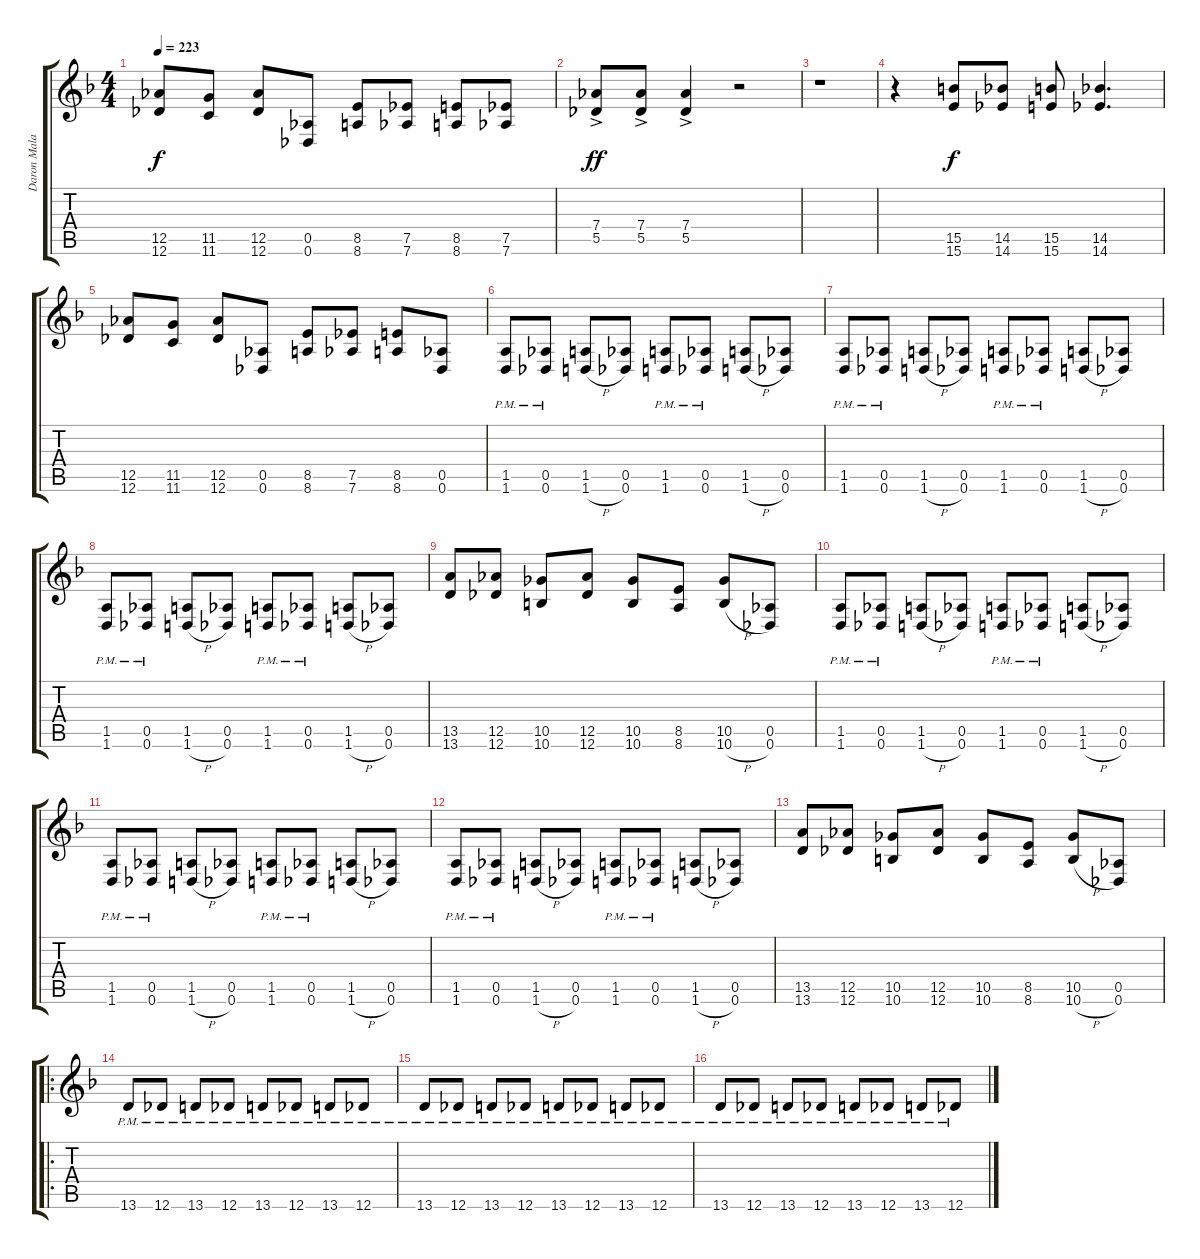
\track ("Daron Malakian (2nd Guitar)" "Daron Mala") {instrument distortionguitar}
\staff {score tabs}
\tuning (Eb4 Bb3 Gb3 Db3 Ab2 Db2) {hide}
\ts (4 4)
\tempo 223
\clef g2
\ks f
(12.5 12.6).8{dy f} (11.5 11.6).8 (12.5 12.6).8 (0.5 0.6).8 (8.5 8.6).8 (7.5 7.6).8 (8.5 8.6).8 (7.5 7.6).8 |
(7.4{ac} 5.5{ac}).8{dy ff} (7.4{ac} 5.5{ac}).8 (7.4{ac} 5.5{ac}).4 r.2 |
r.1 |
r.4 (15.5 15.6).8{dy f} (14.5 14.6).8 (15.5 15.6).8 (14.5 14.6).4{d} |
(12.5 12.6).8 (11.5 11.6).8 (12.5 12.6).8 (0.5 0.6).8 (8.5 8.6).8 (7.5 7.6).8 (8.5 8.6).8 (0.5 0.6).8 |
(1.5{pm} 1.6{pm}).8 (0.5{pm} 0.6{pm}).8 (1.5 1.6{h}).8 (0.5 0.6).8 (1.5{pm} 1.6{pm}).8 (0.5{pm} 0.6{pm}).8 (1.5 1.6{h}).8 (0.5 0.6).8 |
(1.5{pm} 1.6{pm}).8 (0.5{pm} 0.6{pm}).8 (1.5 1.6{h}).8 (0.5 0.6).8 (1.5{pm} 1.6{pm}).8 (0.5{pm} 0.6{pm}).8 (1.5 1.6{h}).8 (0.5 0.6).8 |
(1.5{pm} 1.6{pm}).8 (0.5{pm} 0.6{pm}).8 (1.5 1.6{h}).8 (0.5 0.6).8 (1.5{pm} 1.6{pm}).8 (0.5{pm} 0.6{pm}).8 (1.5 1.6{h}).8 (0.5 0.6).8 |
(13.5 13.6).8 (12.5 12.6).8 (10.5 10.6).8 (12.5 12.6).8 (10.5 10.6).8 (8.5 8.6).8 (10.5 10.6{h}).8 (0.5 0.6).8 |
(1.5{pm} 1.6{pm}).8 (0.5{pm} 0.6{pm}).8 (1.5 1.6{h}).8 (0.5 0.6).8 (1.5{pm} 1.6{pm}).8 (0.5{pm} 0.6{pm}).8 (1.5 1.6{h}).8 (0.5 0.6).8 |
(1.5{pm} 1.6{pm}).8 (0.5{pm} 0.6{pm}).8 (1.5 1.6{h}).8 (0.5 0.6).8 (1.5{pm} 1.6{pm}).8 (0.5{pm} 0.6{pm}).8 (1.5 1.6{h}).8 (0.5 0.6).8 |
(1.5{pm} 1.6{pm}).8 (0.5{pm} 0.6{pm}).8 (1.5 1.6{h}).8 (0.5 0.6).8 (1.5{pm} 1.6{pm}).8 (0.5{pm} 0.6{pm}).8 (1.5 1.6{h}).8 (0.5 0.6).8 |
(13.5 13.6).8 (12.5 12.6).8 (10.5 10.6).8 (12.5 12.6).8 (10.5 10.6).8 (8.5 8.6).8 (10.5 10.6{h}).8 (0.5 0.6).8 |
\ro
13.6{pm}.8 12.6{pm}.8 13.6{pm}.8 12.6{pm}.8 13.6{pm}.8 12.6{pm}.8 13.6{pm}.8 12.6{pm}.8 |
13.6{pm}.8 12.6{pm}.8 13.6{pm}.8 12.6{pm}.8 13.6{pm}.8 12.6{pm}.8 13.6{pm}.8 12.6{pm}.8 |
13.6{pm}.8 12.6{pm}.8 13.6{pm}.8 12.6{pm}.8 13.6{pm}.8 12.6{pm}.8 13.6{pm}.8 12.6{pm}.8
